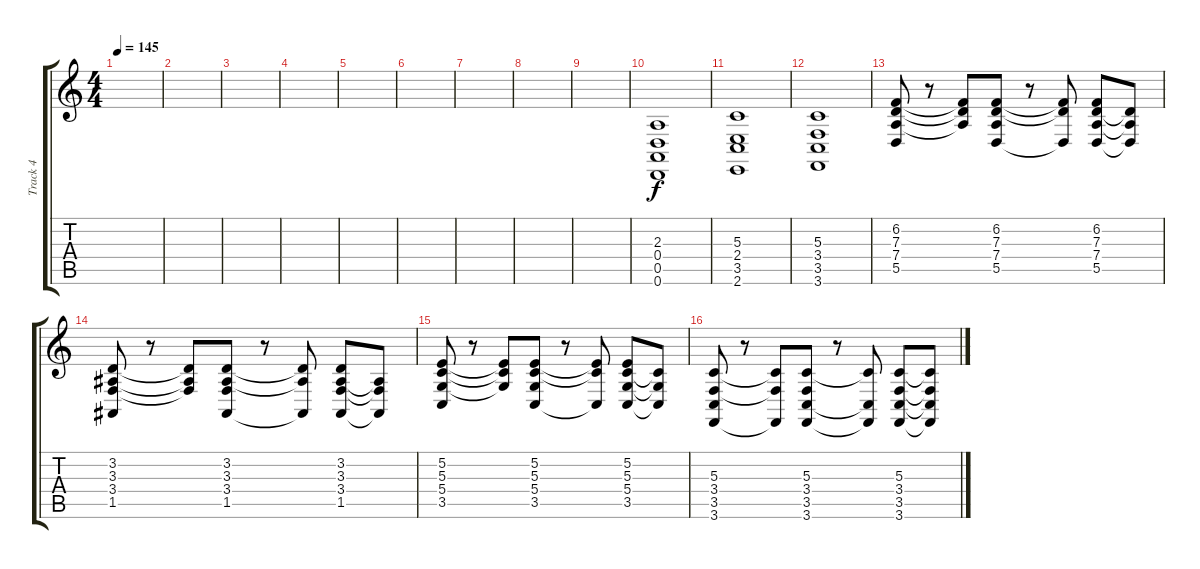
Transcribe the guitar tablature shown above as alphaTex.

\track ("Track 4" "Track 4") {instrument acousticgrandpiano}
\staff {score tabs}
\tuning (E4 B3 G3 D3 A2 D2) {hide}
\ts (4 4)
\tempo 145
\clef g2
\ks c
|
|
|
|
|
|
|
|
|
(2.3 0.4 0.5 0.6).1 |
(5.3 2.4 3.5 2.6).1 |
(5.3 3.4 3.5 3.6).1 |
(6.2 7.3 7.4 5.5).8 r.8 (6.2{t} 7.3{t} 7.4{t}).8 (6.2 7.3 7.4 5.5).8 r.8 (6.2{t} 7.3{t} 5.5{t}).8 (6.2 7.3 7.4 5.5).8 (7.3{t} 7.4{t} 5.5{t}).8 |
(3.2 3.3 3.4 1.5).8 r.8 (3.2{t} 3.3{t} 3.4{t}).8 (3.2 3.3 3.4 1.5).8 r.8 (3.2{t} 3.3{t} 1.5{t}).8 (3.2 3.3 3.4 1.5).8 (3.3{t} 3.4{t} 1.5{t}).8 |
(5.2 5.3 5.4 3.5).8 r.8 (5.2{t} 5.3{t} 5.4{t}).8 (5.2 5.3 5.4 3.5).8 r.8 (5.2{t} 5.3{t} 3.5{t}).8 (5.2 5.3 5.4 3.5).8 (5.3{t} 5.4{t} 3.5{t}).8 |
(5.3 3.4 3.5 3.6).8 r.8 (5.3{t} 3.4{t} 3.6{t}).8 (5.3 3.4 3.5 3.6).8 r.8 (5.3{t} 3.5{t} 3.6{t}).8 (5.3 3.4 3.5 3.6).8 (5.3{t} 3.4{t} 3.5{t} 3.6{t}).8
